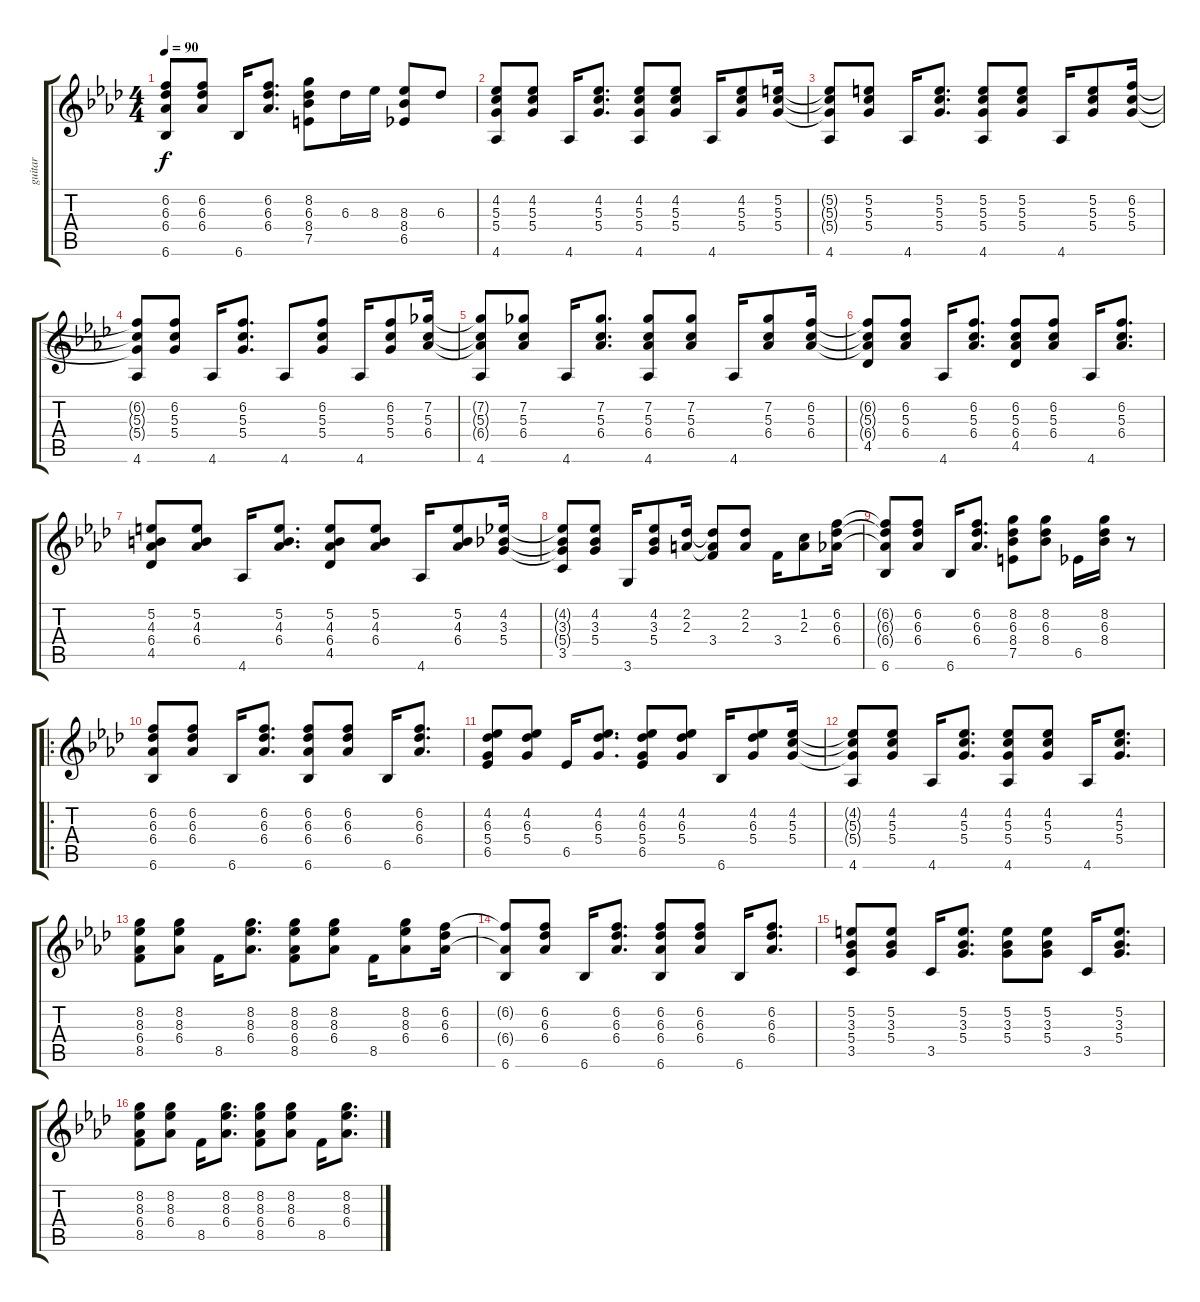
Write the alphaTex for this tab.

\track ("guitar" "guitar") {instrument electricguitarjazz}
\staff {score tabs}
\tuning (E4 B3 G3 D3 A2 E2) {hide}
\ts (4 4)
\tempo 90
\clef g2
\ks ab
(6.2{t} 6.3{t} 6.4{t} 6.6).8{dy f} (6.2 6.3 6.4).8 6.6.16 (6.2 6.3 6.4).8{d} (8.2 6.3 8.4 7.5).8 6.3.16 8.3.16 (8.3 8.4 6.5).8 6.3.8 |
(4.2 5.3 5.4 4.6).8 (4.2 5.3 5.4).8 4.6.16 (4.2 5.3 5.4).8{d} (4.2 5.3 5.4 4.6).8 (4.2 5.3 5.4).8 4.6.16 (4.2 5.3 5.4).8 (5.2 5.3 5.4).16 |
(5.2{t} 5.3{t} 5.4{t} 4.6).8 (5.2 5.3 5.4).8 4.6.16 (5.2 5.3 5.4).8{d} (5.2 5.3 5.4 4.6).8 (5.2 5.3 5.4).8 4.6.16 (5.2 5.3 5.4).8 (6.2 5.3 5.4).16 |
(6.2{t} 5.3{t} 5.4{t} 4.6).8 (6.2 5.3 5.4).8 4.6.16 (6.2 5.3 5.4).8{d} 4.6.8 (6.2 5.3 5.4).8 4.6.16 (6.2 5.3 5.4).8 (7.2 5.3 6.4).16 |
(7.2{t} 5.3{t} 6.4{t} 4.6).8 (7.2 5.3 6.4).8 4.6.16 (7.2 5.3 6.4).8{d} (7.2 5.3 6.4 4.6).8 (7.2 5.3 6.4).8 4.6.16 (7.2 5.3 6.4).8 (6.2 5.3 6.4).16 |
(6.2{t} 5.3{t} 6.4{t} 4.5).8 (6.2 5.3 6.4).8 4.6.16 (6.2 5.3 6.4).8{d} (6.2 5.3 6.4 4.5).8 (6.2 5.3 6.4).8 4.6.16 (6.2 5.3 6.4).8{d} |
(5.2 4.3 6.4 4.5).8 (5.2 4.3 6.4).8 4.6.16 (5.2 4.3 6.4).8{d} (5.2 4.3 6.4 4.5).8 (5.2 4.3 6.4).8 4.6.16 (5.2 4.3 6.4).8 (4.2 3.3 5.4).16 |
(4.2{t} 3.3{t} 5.4{t} 3.5).8 (4.2 3.3 5.4).8 3.6.16 (4.2 3.3 5.4).8 (2.2 2.3).16 (2.2{t} 2.3{t} 3.4).8 (2.2 2.3).8 3.4.16 (1.2 2.3).8 (6.2 6.3 6.4).16 |
(6.2{t} 6.3{t} 6.4{t} 6.6).8 (6.2 6.3 6.4).8 6.6.16 (6.2 6.3 6.4).8{d} (8.2 6.3 8.4 7.5).8 (8.2 6.3 8.4).8 6.5.16 (8.2 6.3 8.4).16 r.8 |
\ro
(6.2 6.3 6.4 6.6).8 (6.2 6.3 6.4).8 6.6.16 (6.2 6.3 6.4).8{d} (6.2 6.3 6.4 6.6).8 (6.2 6.3 6.4).8 6.6.16 (6.2 6.3 6.4).8{d} |
(4.2 6.3 5.4 6.5).8 (4.2 6.3 5.4).8 6.5.16 (4.2 6.3 5.4).8{d} (4.2 6.3 5.4 6.5).8 (4.2 6.3 5.4).8 6.6.16 (4.2 6.3 5.4).8 (4.2 5.3 5.4).16 |
(4.2{t} 5.3{t} 5.4{t} 4.6).8 (4.2 5.3 5.4).8 4.6.16 (4.2 5.3 5.4).8{d} (4.2 5.3 5.4 4.6).8 (4.2 5.3 5.4).8 4.6.16 (4.2 5.3 5.4).8{d} |
(8.2 8.3 6.4 8.5).8 (8.2 8.3 6.4).8 8.5.16 (8.2 8.3 6.4).8{d} (8.2 8.3 6.4 8.5).8 (8.2 8.3 6.4).8 8.5.16 (8.2 8.3 6.4).8 (6.2 6.3 6.4).16 |
(6.2{t} 6.4{t} 6.6).8 (6.2 6.3 6.4).8 6.6.16 (6.2 6.3 6.4).8{d} (6.2 6.3 6.4 6.6).8 (6.2 6.3 6.4).8 6.6.16 (6.2 6.3 6.4).8{d} |
(5.2 3.3 5.4 3.5).8 (5.2 3.3 5.4).8 3.5.16 (5.2 3.3 5.4).8{d} (5.2 3.3 5.4).8 (5.2 3.3 5.4).8 3.5.16 (5.2 3.3 5.4).8{d} |
(8.2 8.3 6.4 8.5).8 (8.2 8.3 6.4).8 8.5.16 (8.2 8.3 6.4).8{d} (8.2 8.3 6.4 8.5).8 (8.2 8.3 6.4).8 8.5.16 (8.2 8.3 6.4).8{d}
